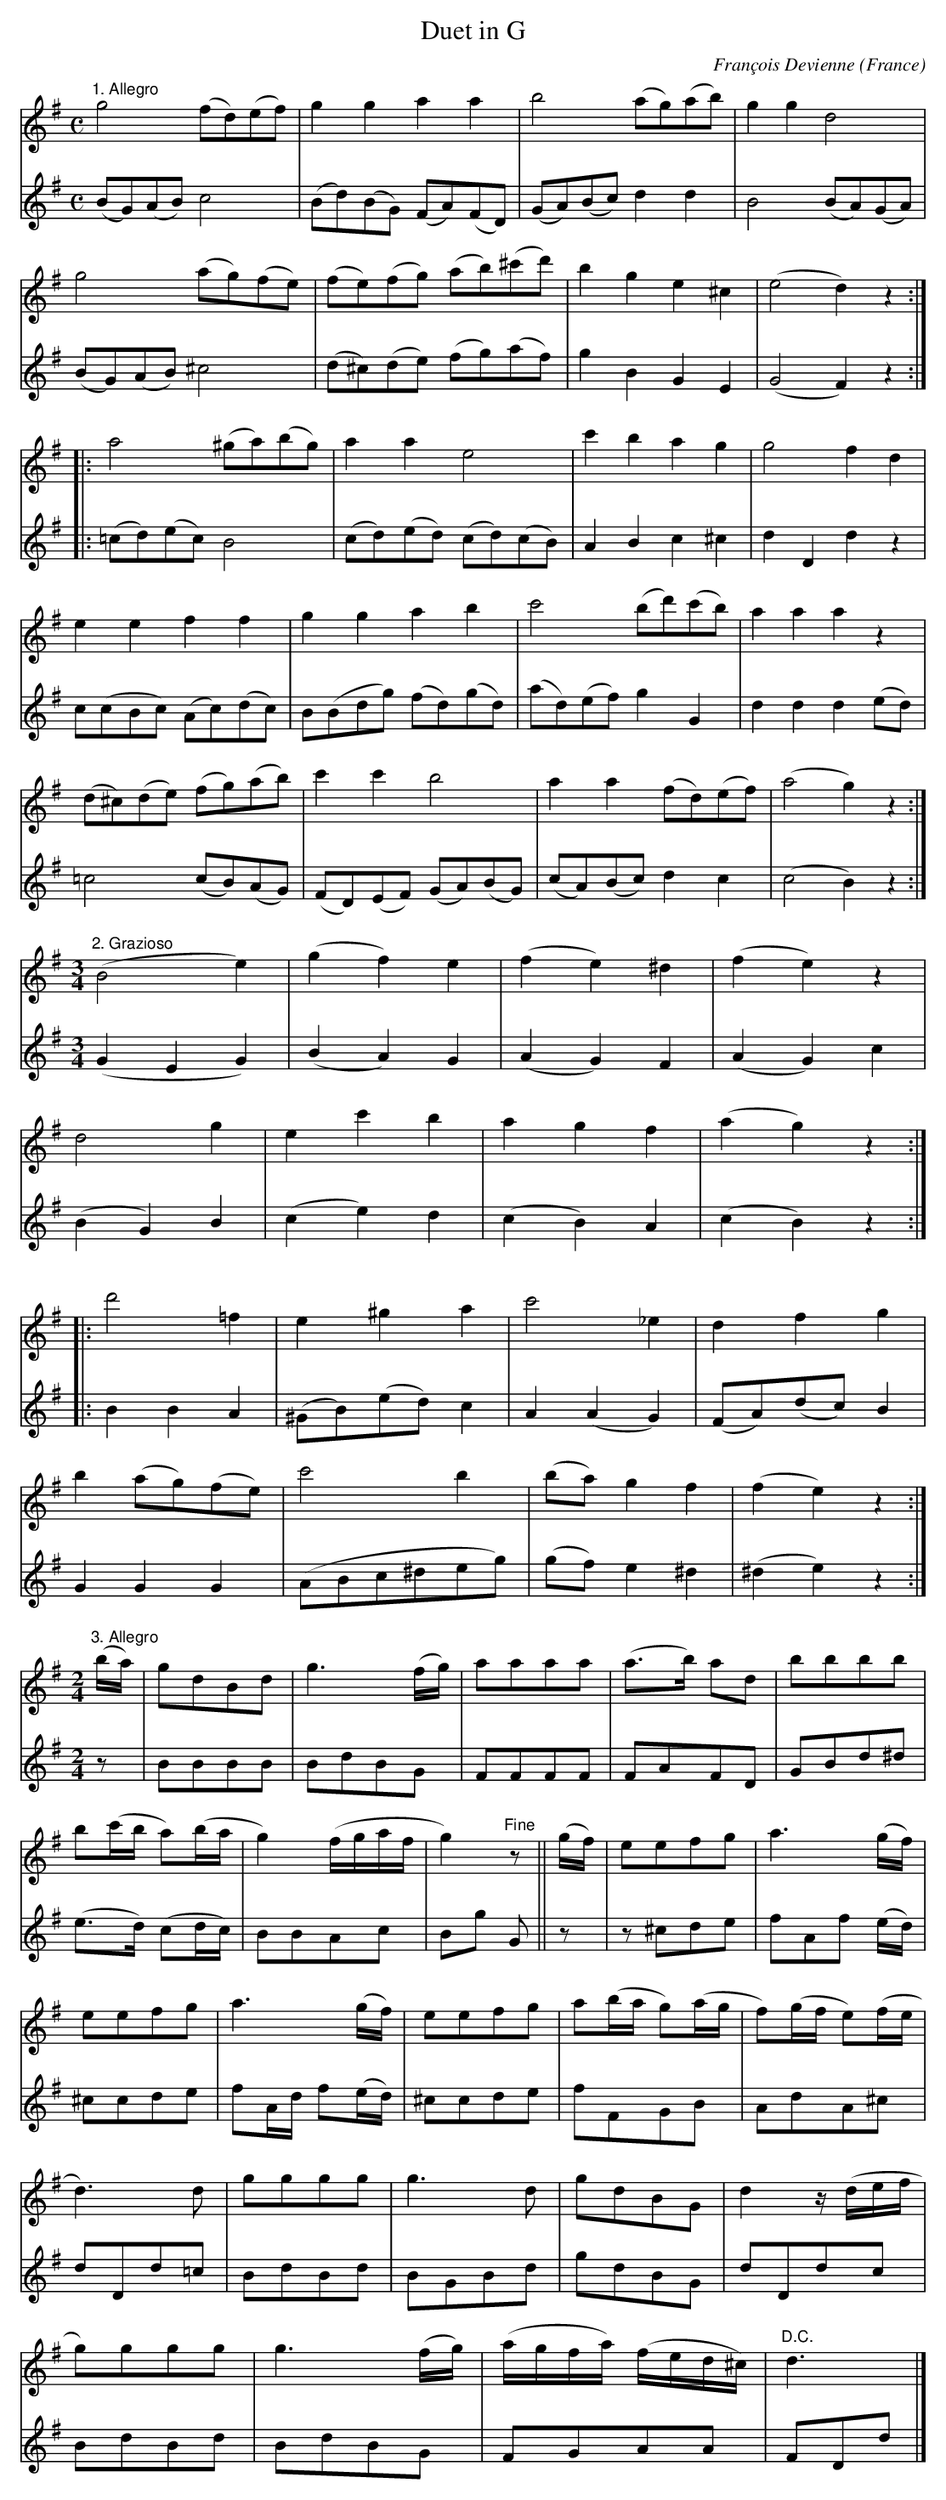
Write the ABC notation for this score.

X:1
T:Duet in G
C:Fran\ccois Devienne
O:France
V:1 Program 1 73 %Flute
V:2 Program 2 73 %Flute
M:C
L:1/8
K:G
V:1
"1. Allegro"g4 (fd)(ef)|g2g2a2a2|b4 (ag)(ab)|g2g2d4|
V:2
(BG)(AB) c4|(Bd)(BG) (FA)(FD)|(GA)(Bc) d2d2|B4 (BA)(GA)|
V:1
g4 (ag)(fe)|(fe)(fg) (ab)(^c'd')|b2g2e2^c2|(e4d2) z2:|
V:2
(BG)(AB) ^c4|(d^c)(de) (fg)(af)|g2B2G2E2|(G4F2) z2:|
V:1
|:a4 (^ga)(bg)|a2a2e4|c'2b2a2g2|g4f2d2|
V:2
|:(=cd)(ec) B4|(cd)(ed) (cd)(cB)|A2B2c2^c2|d2D2 d2 z2|
V:1
e2e2f2f2|g2g2a2b2|c'4 (bd')(c'b)|a2a2a2 z2|
V:2
c(cBc) (Ac)(dc)|B(Bdg) (fd)(gd)|(ad)(ef)g2G2|d2d2d2 (ed)|
V:1
(d^c)(de) (fg)(ab)|c'2c'2b4|a2a2 (fd)(ef)|(a4g2) z2 :|
V:2
=c4 (cB)(AG)|(FD)(EF) (GA)(BG)|(cA)(Bc) d2c2|(c4B2) z2:|
V:1
M:3/4
L:1/4
K:Em
"2. Grazioso"(B2e)|(gf)e|(fe)^d|(fe) z|
V:2
M:3/4
L:1/4
K:Em
(GEG)|(BA)G|(AG)F|(AG)c|
V:1
d2g|ec'b|agf|(ag) z:|
V:2
(BG)B|(ce)d|(cB)A|(cB) z:|
V:1
|:d'2=f|e^ga|c'2_e|dfg|
V:2
|:BBA|(^G/B/)(e/d/)c|A(AG)|(F/A/)(d/c/)B|
V:1
b (a/g/)(f/e/)|c'2b|(b/a/)gf|(fe) z:|
V:2
GGG|(A/B/c/^d/e/g/)|(g/f/)e^d|(^de) z:|
V:1
M:2/4
L:1/8
K:G
"3. Allegro"(b/a/)|gdBd|g3(f/g/)|aaaa|(a>b) ad|bbbb|
V:2
M:2/4
L:1/8
K:G
z|BBBB|BdBG|FFFF|FAFD|GBd^d|
V:1
b(c'/b/ a)(b/a/|g2)(f/g/a/f/|g2) "Fine"z ||(g/f/)|eefg|a3 (g/f/)|
V:2
(e>d) (cd/c/)|BBAc|Bg G|| z |z ^cde|fAf (e/d/)|
V:1
eefg|a3 (g/f/)|eefg|a(b/a/ g)(a/g/|f)(g/f/ e)(f/e/|
V:2
^ccde|fA/d/ f(e/d/)|^ccde|fFGB|AdA^c|
V:1
d3)d|gggg|g3d|gdBG|d2 z/ (d/e/f/|
V:2
dDd=c|BdBd|BGBd|gdBG|dDdc|
V:1
g)ggg|g3 (f/g/)|(a/g/f/a/) (f/e/d/^c/)|"D.C."d3|]
V:2
BdBd|BdBG|FGAA|FDd|]
